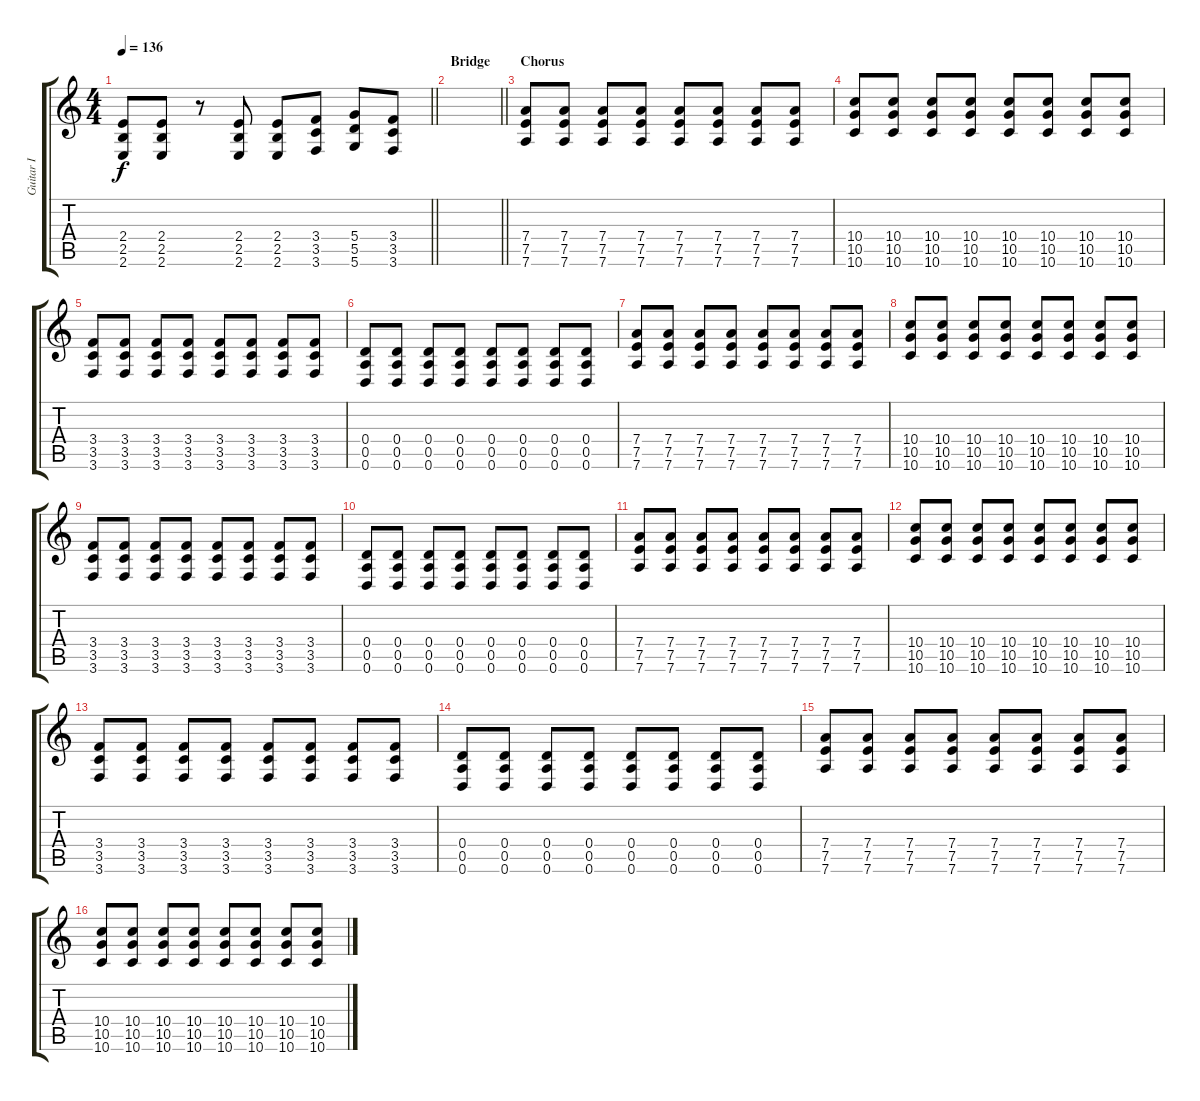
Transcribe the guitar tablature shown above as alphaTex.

\track ("Guitar I" "Guitar I") {instrument distortionguitar}
\staff {score tabs}
\tuning (E4 B3 G3 D3 A2 D2) {hide}
\ts (4 4)
\tempo 136
\clef g2
\barLineRight lightlight
\ks c
(2.4 2.5 2.6).8{dy f} (2.4 2.5 2.6).8 r.8 (2.4 2.5 2.6).8 (2.4 2.5 2.6).8 (3.4 3.5 3.6).8 (5.4 5.5 5.6).8 (3.4 3.5 3.6).8 |
\section ("" "Bridge")
\barLineRight lightlight
|
\section ("" "Chorus")
(7.4 7.5 7.6).8 (7.4 7.5 7.6).8 (7.4 7.5 7.6).8 (7.4 7.5 7.6).8 (7.4 7.5 7.6).8 (7.4 7.5 7.6).8 (7.4 7.5 7.6).8 (7.4 7.5 7.6).8 |
(10.4 10.5 10.6).8 (10.4 10.5 10.6).8 (10.4 10.5 10.6).8 (10.4 10.5 10.6).8 (10.4 10.5 10.6).8 (10.4 10.5 10.6).8 (10.4 10.5 10.6).8 (10.4 10.5 10.6).8 |
(3.4 3.5 3.6).8 (3.4 3.5 3.6).8 (3.4 3.5 3.6).8 (3.4 3.5 3.6).8 (3.4 3.5 3.6).8 (3.4 3.5 3.6).8 (3.4 3.5 3.6).8 (3.4 3.5 3.6).8 |
(0.4 0.5 0.6).8 (0.4 0.5 0.6).8 (0.4 0.5 0.6).8 (0.4 0.5 0.6).8 (0.4 0.5 0.6).8 (0.4 0.5 0.6).8 (0.4 0.5 0.6).8 (0.4 0.5 0.6).8 |
(7.4 7.5 7.6).8 (7.4 7.5 7.6).8 (7.4 7.5 7.6).8 (7.4 7.5 7.6).8 (7.4 7.5 7.6).8 (7.4 7.5 7.6).8 (7.4 7.5 7.6).8 (7.4 7.5 7.6).8 |
(10.4 10.5 10.6).8 (10.4 10.5 10.6).8 (10.4 10.5 10.6).8 (10.4 10.5 10.6).8 (10.4 10.5 10.6).8 (10.4 10.5 10.6).8 (10.4 10.5 10.6).8 (10.4 10.5 10.6).8 |
(3.4 3.5 3.6).8 (3.4 3.5 3.6).8 (3.4 3.5 3.6).8 (3.4 3.5 3.6).8 (3.4 3.5 3.6).8 (3.4 3.5 3.6).8 (3.4 3.5 3.6).8 (3.4 3.5 3.6).8 |
(0.4 0.5 0.6).8 (0.4 0.5 0.6).8 (0.4 0.5 0.6).8 (0.4 0.5 0.6).8 (0.4 0.5 0.6).8 (0.4 0.5 0.6).8 (0.4 0.5 0.6).8 (0.4 0.5 0.6).8 |
(7.4 7.5 7.6).8 (7.4 7.5 7.6).8 (7.4 7.5 7.6).8 (7.4 7.5 7.6).8 (7.4 7.5 7.6).8 (7.4 7.5 7.6).8 (7.4 7.5 7.6).8 (7.4 7.5 7.6).8 |
(10.4 10.5 10.6).8 (10.4 10.5 10.6).8 (10.4 10.5 10.6).8 (10.4 10.5 10.6).8 (10.4 10.5 10.6).8 (10.4 10.5 10.6).8 (10.4 10.5 10.6).8 (10.4 10.5 10.6).8 |
(3.4 3.5 3.6).8 (3.4 3.5 3.6).8 (3.4 3.5 3.6).8 (3.4 3.5 3.6).8 (3.4 3.5 3.6).8 (3.4 3.5 3.6).8 (3.4 3.5 3.6).8 (3.4 3.5 3.6).8 |
(0.4 0.5 0.6).8 (0.4 0.5 0.6).8 (0.4 0.5 0.6).8 (0.4 0.5 0.6).8 (0.4 0.5 0.6).8 (0.4 0.5 0.6).8 (0.4 0.5 0.6).8 (0.4 0.5 0.6).8 |
(7.4 7.5 7.6).8 (7.4 7.5 7.6).8 (7.4 7.5 7.6).8 (7.4 7.5 7.6).8 (7.4 7.5 7.6).8 (7.4 7.5 7.6).8 (7.4 7.5 7.6).8 (7.4 7.5 7.6).8 |
(10.4 10.5 10.6).8 (10.4 10.5 10.6).8 (10.4 10.5 10.6).8 (10.4 10.5 10.6).8 (10.4 10.5 10.6).8 (10.4 10.5 10.6).8 (10.4 10.5 10.6).8 (10.4 10.5 10.6).8
